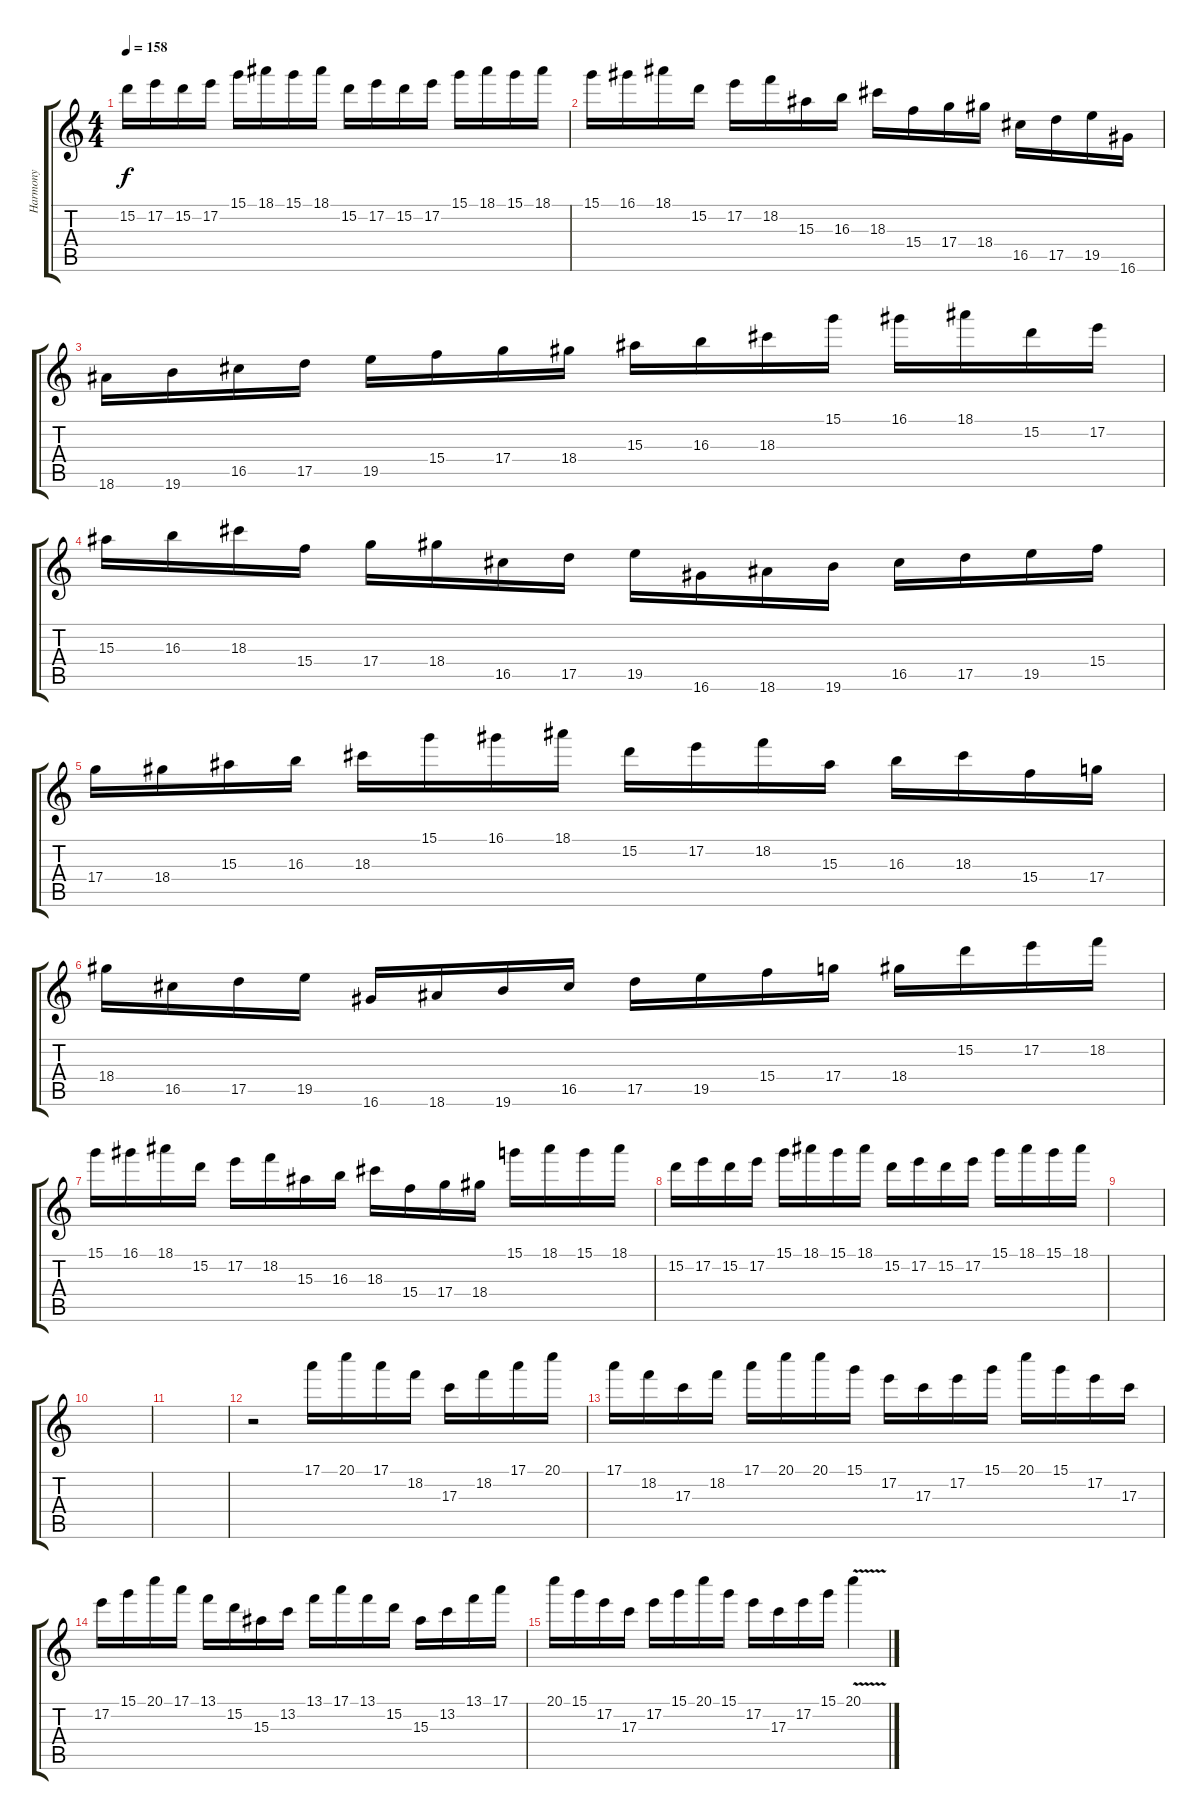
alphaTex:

\track ("Harmony" "Harmony") {instrument overdrivenguitar}
\staff {score tabs}
\tuning (E4 B3 G3 D3 A2 E2) {hide}
\ts (4 4)
\tempo 158
\clef g2
\ks c
15.2.16{dy f} 17.2.16 15.2.16 17.2.16 15.1.16 18.1.16 15.1.16 18.1.16 15.2.16 17.2.16 15.2.16 17.2.16 15.1.16 18.1.16 15.1.16 18.1.16 |
15.1.16 16.1.16 18.1.16 15.2.16 17.2.16 18.2.16 15.3.16 16.3.16 18.3.16 15.4.16 17.4.16 18.4.16 16.5.16 17.5.16 19.5.16 16.6.16 |
18.6.16 19.6.16 16.5.16 17.5.16 19.5.16 15.4.16 17.4.16 18.4.16 15.3.16 16.3.16 18.3.16 15.1.16 16.1.16 18.1.16 15.2.16 17.2.16 |
15.3.16 16.3.16 18.3.16 15.4.16 17.4.16 18.4.16 16.5.16 17.5.16 19.5.16 16.6.16 18.6.16 19.6.16 16.5.16 17.5.16 19.5.16 15.4.16 |
17.4.16 18.4.16 15.3.16 16.3.16 18.3.16 15.1.16 16.1.16 18.1.16 15.2.16 17.2.16 18.2.16 15.3.16 16.3.16 18.3.16 15.4.16 17.4.16 |
18.4.16 16.5.16 17.5.16 19.5.16 16.6.16 18.6.16 19.6.16 16.5.16 17.5.16 19.5.16 15.4.16 17.4.16 18.4.16 15.2.16 17.2.16 18.2.16 |
15.1.16 16.1.16 18.1.16 15.2.16 17.2.16 18.2.16 15.3.16 16.3.16 18.3.16 15.4.16 17.4.16 18.4.16 15.1.16 18.1.16 15.1.16 18.1.16 |
15.2.16 17.2.16 15.2.16 17.2.16 15.1.16 18.1.16 15.1.16 18.1.16 15.2.16 17.2.16 15.2.16 17.2.16 15.1.16 18.1.16 15.1.16 18.1.16 |
|
|
|
r.2 17.1.16 20.1.16 17.1.16 18.2.16 17.3.16 18.2.16 17.1.16 20.1.16 |
17.1.16 18.2.16 17.3.16 18.2.16 17.1.16 20.1.16 20.1.16 15.1.16 17.2.16 17.3.16 17.2.16 15.1.16 20.1.16 15.1.16 17.2.16 17.3.16 |
17.2.16 15.1.16 20.1.16 17.1.16 13.1.16 15.2.16 15.3.16 13.2.16 13.1.16 17.1.16 13.1.16 15.2.16 15.3.16 13.2.16 13.1.16 17.1.16 |
20.1.16 15.1.16 17.2.16 17.3.16 17.2.16 15.1.16 20.1.16 15.1.16 17.2.16 17.3.16 17.2.16 15.1.16 20.1{v}.4
